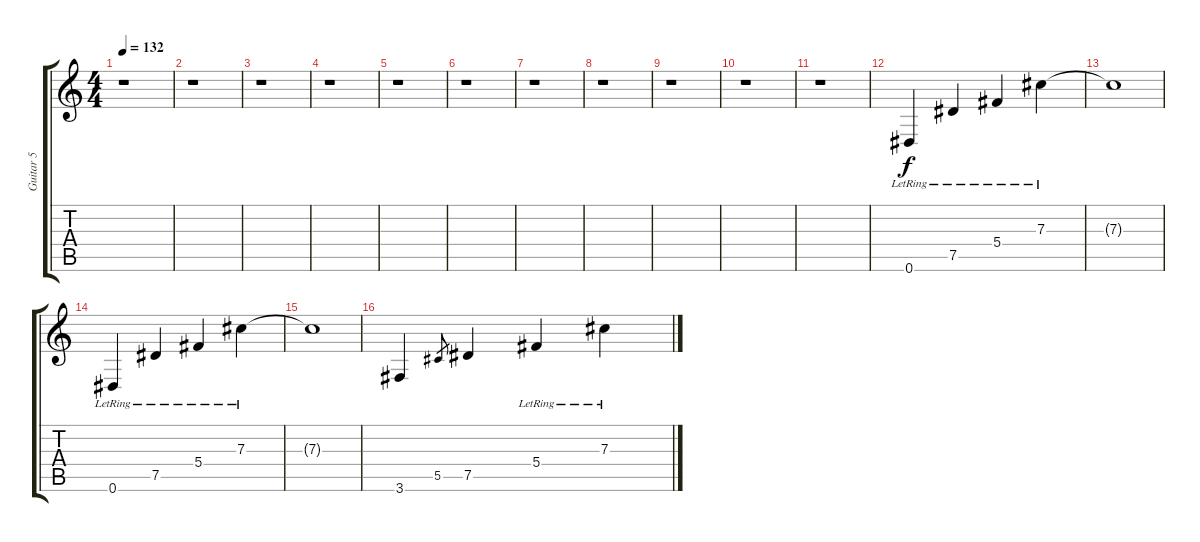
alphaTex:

\track ("Guitar 5" "Guitar 5") {instrument distortionguitar}
\staff {score tabs}
\tuning (Eb4 Bb3 Gb3 Db3 Ab2 Eb2) {hide}
\ts (4 4)
\tempo 132
\clef g2
\ks c
r.1{dy f} |
r.1 |
r.1 |
r.1 |
r.1 |
r.1 |
r.1 |
r.1 |
r.1 |
r.1 |
r.1 |
0.6{lr}.4 7.5{lr}.4 5.4{lr}.4 7.3{lr}.4 |
7.3{t}.1 |
0.6{lr}.4 7.5{lr}.4 5.4{lr}.4 7.3{lr}.4 |
7.3{t}.1 |
3.6.4 5.5.8{gr} 7.5.4 5.4{lr}.4 7.3{lr}.4
